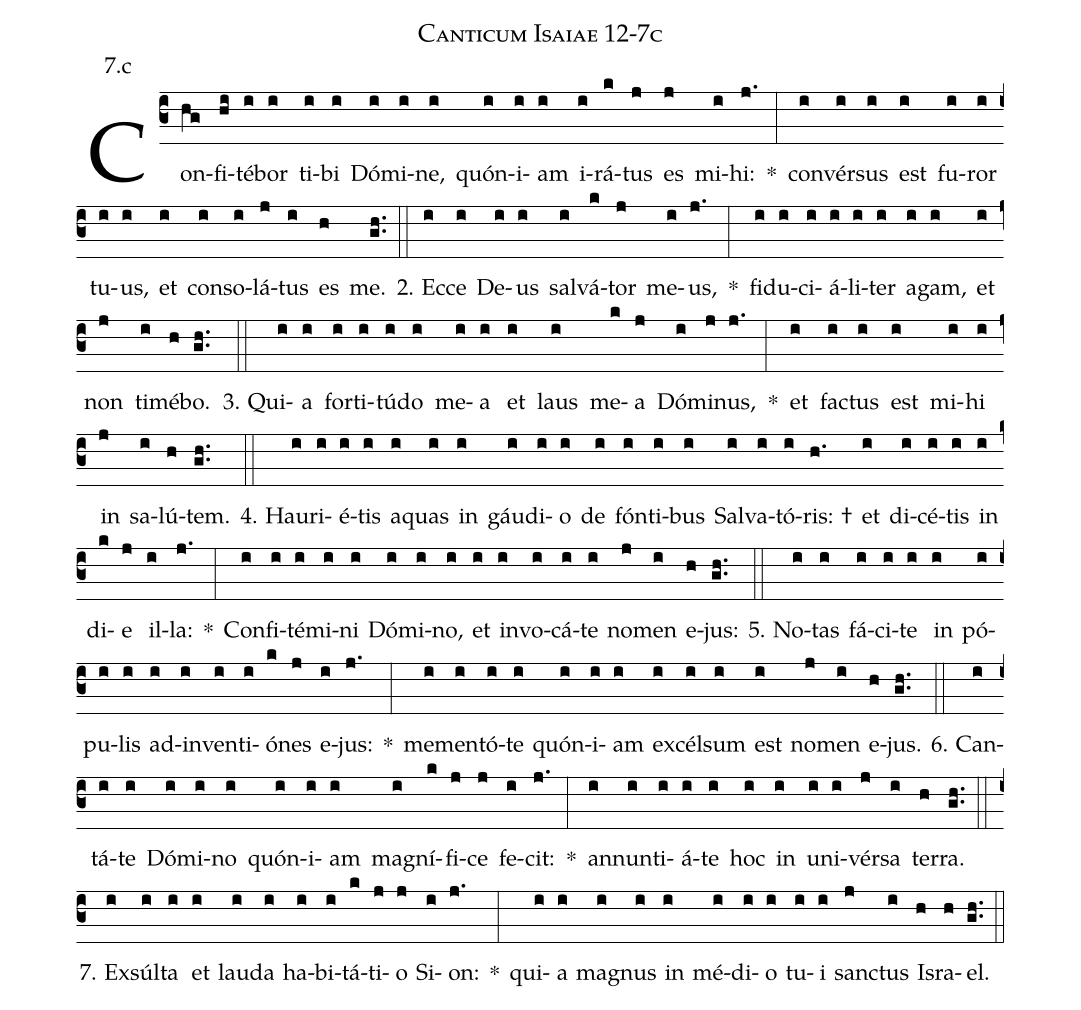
name: Canticum Isaiae 12-7c;
annotation: 7.c;
%%
(c3)Con(hg)fi(hi)té(i)bor(i) ti(i)bi(i) Dó(i)mi(i)ne,(i) quón(i)i(i)am(i) i(i)rá(k)tus(j) es(j) mi(i)hi:(j.) *(:) con(i)vér(i)sus(i) est(i) fu(i)ror(i) tu(i)us,(i) et(i) con(i)so(i)lá(j)tus(i) es(h) me.(gh..) (::)
2. Ec(i)ce(i) De(i)us(i) sal(i)vá(k)tor(j) me(i)us,(j.) *(:) fi(i)du(i)ci(i)á(i)li(i)ter(i) a(i)gam,(i) et(i) non(j) ti(i)mé(h)bo.(gh..) (::)
3. Qui(i)a(i) for(i)ti(i)tú(i)do(i) me(i)a(i) et(i) laus(i) me(k)a(j) Dó(i)mi(j)nus,(j.) *(:) et(i) fac(i)tus(i) est(i) mi(i)hi(i) in(j) sa(i)lú(h)tem.(gh..) (::)
4. Hau(i)ri(i)é(i)tis(i) a(i)quas(i) in(i) gáu(i)di(i)o(i) de(i) fón(i)ti(i)bus(i) Sal(i)va(i)tó(i)ris: †(h.) et(i) di(i)cé(i)tis(i) in(i) di(k)e(j) il(i)la:(j.) *(:) Con(i)fi(i)té(i)mi(i)ni(i) Dó(i)mi(i)no,(i) et(i) in(i)vo(i)cá(i)te(i) no(j)men(i) e(h)jus:(gh..) (::)
5. No(i)tas(i) fá(i)ci(i)te(i) in(i) pó(i)pu(i)lis(i) ad(i)in(i)ven(i)ti(i)ó(k)nes(j) e(i)jus:(j.) *(:) me(i)men(i)tó(i)te(i) quón(i)i(i)am(i) ex(i)cél(i)sum(i) est(i) no(j)men(i) e(h)jus.(gh..) (::)
6. Can(i)tá(i)te(i) Dó(i)mi(i)no(i) quón(i)i(i)am(i) ma(i)gní(k)fi(j)ce(j) fe(i)cit:(j.) *(:) an(i)nun(i)ti(i)á(i)te(i) hoc(i) in(i) u(i)ni(i)vér(j)sa(i) ter(h)ra.(gh..) (::)
7. Ex(i)súl(i)ta(i) et(i) lau(i)da(i) ha(i)bi(i)tá(k)ti(j)o(j) Si(i)on:(j.) *(:) qui(i)a(i) ma(i)gnus(i) in(i) mé(i)di(i)o(i) tu(i)i(i) sanc(j)tus(i) Is(h)ra(h)el.(gh..) (::)
